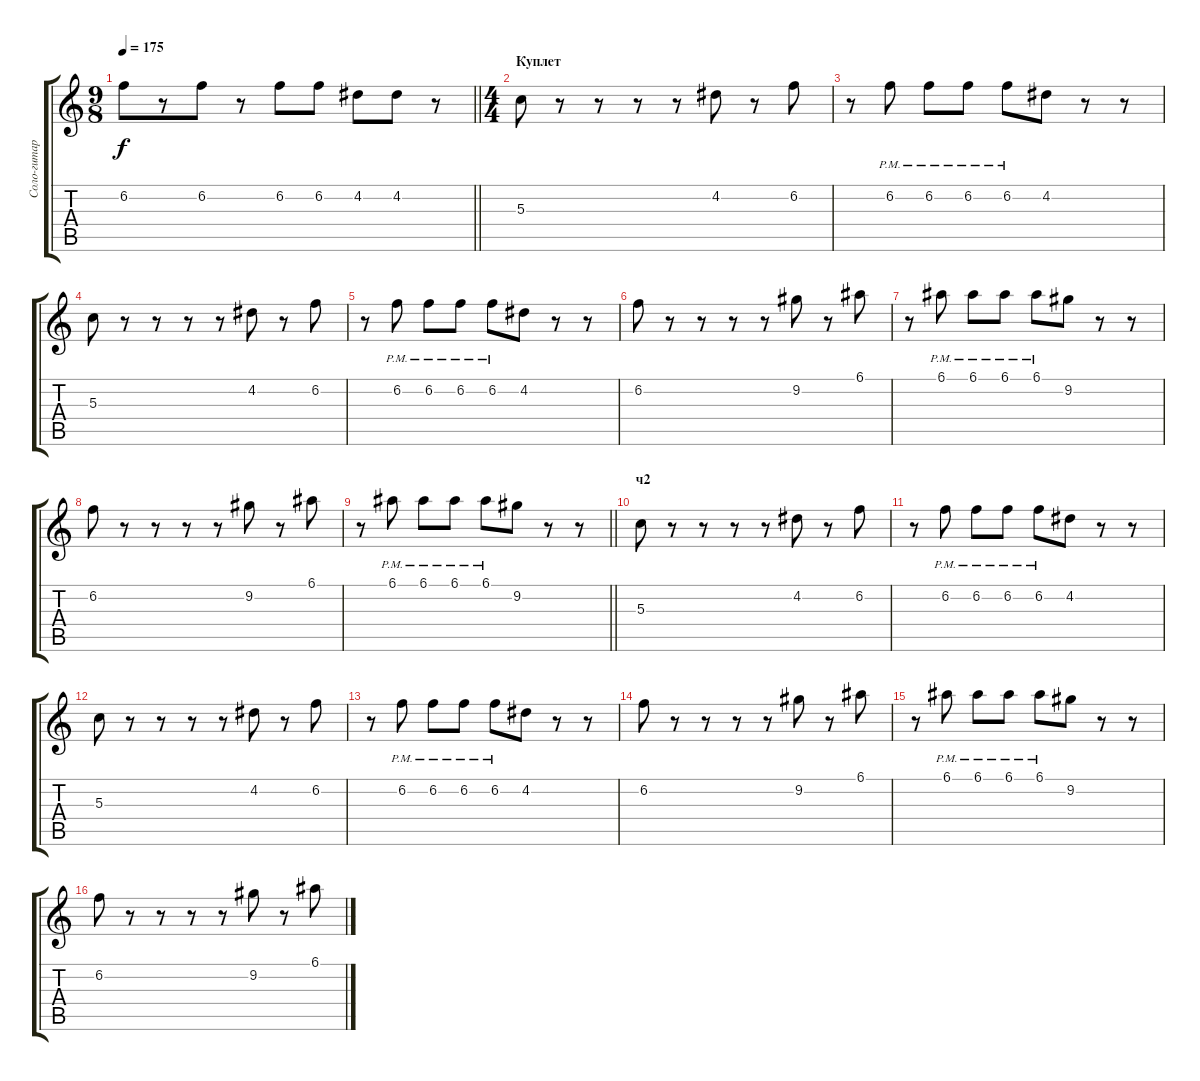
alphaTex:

\track ("Соло-гитара" "Соло-гитар") {instrument distortionguitar}
\staff {score tabs}
\tuning (E4 B3 G3 D3 A2 E2) {hide}
\ts (9 8)
\tempo 175
\clef g2
\barLineRight lightlight
\ks c
6.2.8{dy f} r.8 6.2.8 r.8 6.2.8 6.2.8 4.2.8 4.2.8 r.8 |
\ts (4 4)
\section ("" "Куплет")
5.3.8 r.8 r.8 r.8 r.8 4.2.8 r.8 6.2.8 |
r.8 6.2{pm}.8 6.2{pm}.8 6.2{pm}.8 6.2{pm}.8 4.2.8 r.8 r.8 |
5.3.8 r.8 r.8 r.8 r.8 4.2.8 r.8 6.2.8 |
r.8 6.2{pm}.8 6.2{pm}.8 6.2{pm}.8 6.2{pm}.8 4.2.8 r.8 r.8 |
6.2.8 r.8 r.8 r.8 r.8 9.2.8 r.8 6.1.8 |
r.8 6.1{pm}.8 6.1{pm}.8 6.1{pm}.8 6.1{pm}.8 9.2.8 r.8 r.8 |
6.2.8 r.8 r.8 r.8 r.8 9.2.8 r.8 6.1.8 |
\barLineRight lightlight
r.8 6.1{pm}.8 6.1{pm}.8 6.1{pm}.8 6.1{pm}.8 9.2.8 r.8 r.8 |
\section ("" "ч2")
5.3.8 r.8 r.8 r.8 r.8 4.2.8 r.8 6.2.8 |
r.8 6.2{pm}.8 6.2{pm}.8 6.2{pm}.8 6.2{pm}.8 4.2.8 r.8 r.8 |
5.3.8 r.8 r.8 r.8 r.8 4.2.8 r.8 6.2.8 |
r.8 6.2{pm}.8 6.2{pm}.8 6.2{pm}.8 6.2{pm}.8 4.2.8 r.8 r.8 |
6.2.8 r.8 r.8 r.8 r.8 9.2.8 r.8 6.1.8 |
r.8 6.1{pm}.8 6.1{pm}.8 6.1{pm}.8 6.1{pm}.8 9.2.8 r.8 r.8 |
6.2.8 r.8 r.8 r.8 r.8 9.2.8 r.8 6.1.8
